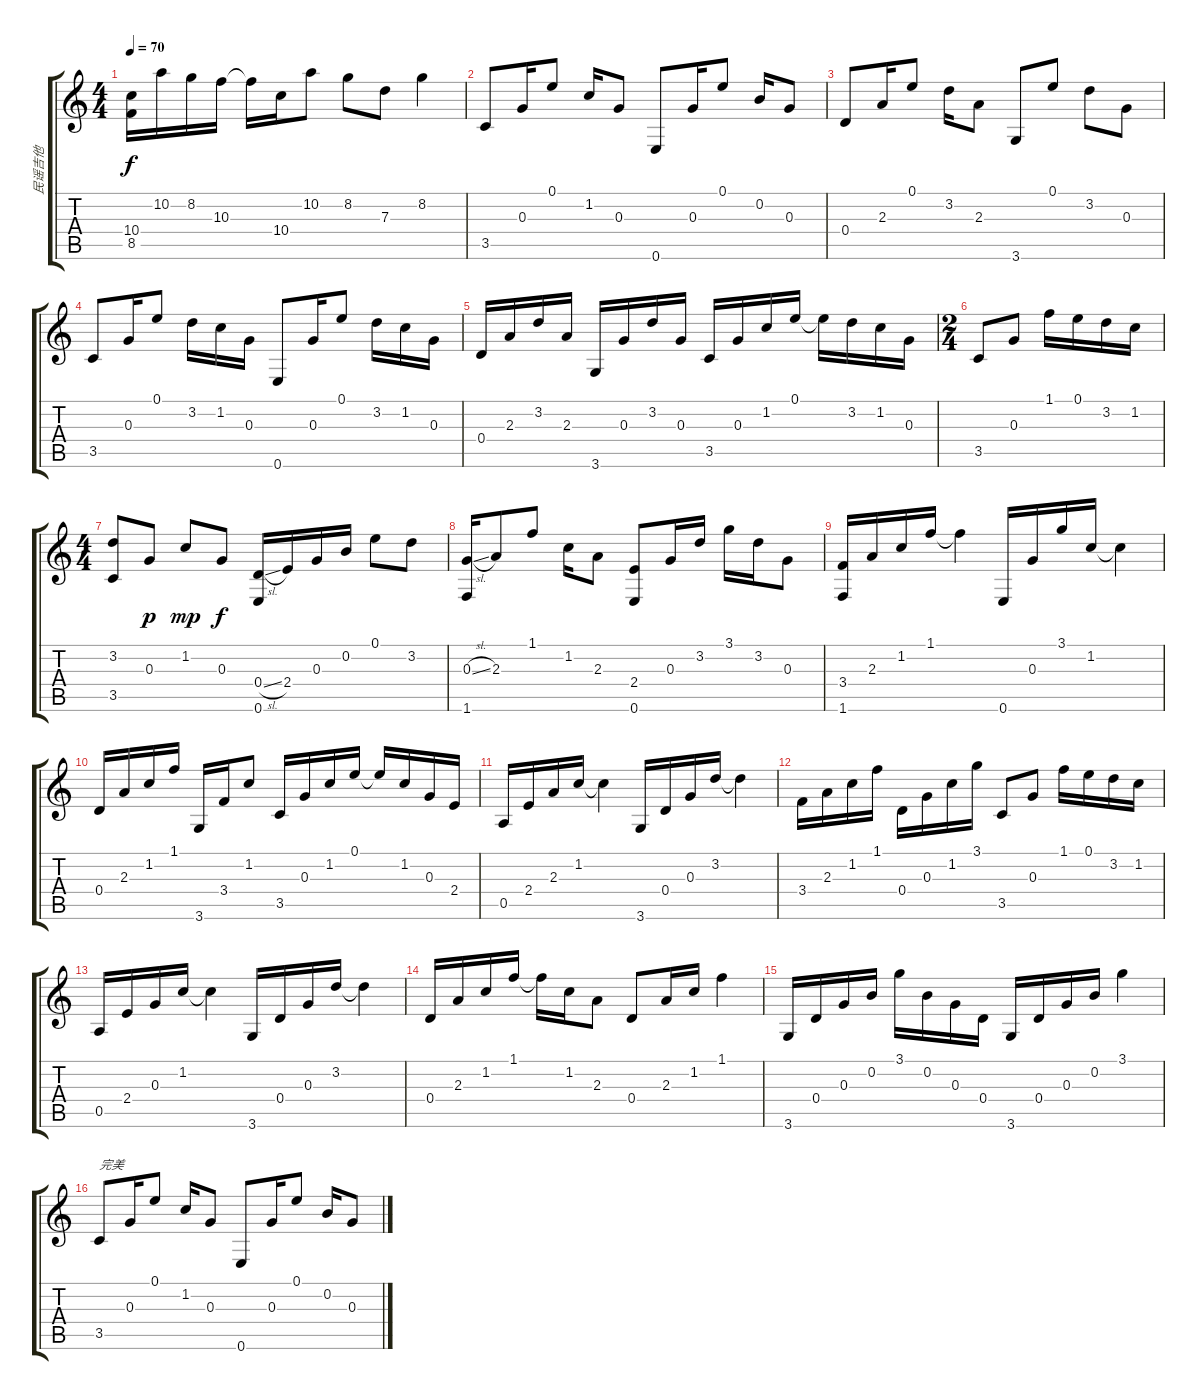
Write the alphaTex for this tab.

\track ("民谣吉他" "民谣吉他") {instrument acousticguitarsteel}
\staff {score tabs}
\tuning (E4 B3 G3 D3 A2 E2) {hide}
\ts (4 4)
\tempo 70
\clef g2
\ks c
(10.4 8.5).16{dy f} 10.2.16 8.2.16 10.3.16 10.3{t}.16 10.4.16 10.2.8 8.2.8 7.3.8 8.2.4 |
3.5.8 0.3.16 0.1.8 1.2.16 0.3.8 0.6.8 0.3.16 0.1.8 0.2.16 0.3.8 |
0.4.8 2.3.16 0.1.8 3.2.16 2.3.8 3.6.8 0.1.8 3.2.8 0.3.8 |
3.5.8 0.3.16 0.1.8 3.2.16 1.2.16 0.3.16 0.6.8 0.3.16 0.1.8 3.2.16 1.2.16 0.3.16 |
0.4.16 2.3.16 3.2.16 2.3.16 3.6.16 0.3.16 3.2.16 0.3.16 3.5.16 0.3.16 1.2.16 0.1.16 0.1{t}.16 3.2.16 1.2.16 0.3.16 |
\ts (2 4)
3.5.8 0.3.8 1.1.16 0.1.16 3.2.16 1.2.16 |
\ts (4 4)
(3.2 3.5).8 0.3.8{dy p} 1.2.8{dy mp} 0.3.8{dy f} (0.4{sl} 0.6).16 2.4.16 0.3.16 0.2.16 0.1.8 3.2.8 |
(0.3{sl} 1.6).16 2.3.8 1.1.8 1.2.16 2.3.8 (2.4 0.6).8 0.3.16 3.2.16 3.1.16 3.2.16 0.3.8 |
(3.4 1.6).16 2.3.16 1.2.16 1.1.16 1.1{t}.4 0.6.16 0.3.16 3.1.16 1.2.16 1.2{t}.4 |
0.4.16 2.3.16 1.2.16 1.1.16 3.6.16 3.4.16 1.2.8 3.5.16 0.3.16{txt ""} 1.2.16 0.1.16 0.1{t}.16 1.2.16 0.3.16 2.4.16 |
0.5.16 2.4.16 2.3.16 1.2.16 1.2{t}.4 3.6.16 0.4.16 0.3.16 3.2.16 3.2{t}.4 |
3.4.16 2.3.16 1.2.16 1.1.16 0.4.16 0.3.16 1.2.16 3.1.16 3.5.8 0.3.8 1.1.16 0.1.16 3.2.16 1.2.16 |
0.5.16 2.4.16 0.3.16 1.2.16 1.2{t}.4 3.6.16 0.4.16 0.3.16 3.2.16 3.2{t}.4 |
0.4.16 2.3.16 1.2.16 1.1.16 1.1{t}.16 1.2.16 2.3.8 0.4.8 2.3.16 1.2.16 1.1.4 |
3.6.16 0.4.16 0.3.16 0.2.16 3.1.16 0.2.16 0.3.16 0.4.16 3.6.16 0.4.16 0.3.16 0.2.16 3.1.4 |
3.5.8{txt "完美"} 0.3.16 0.1.8 1.2.16 0.3.8 0.6.8 0.3.16 0.1.8 0.2.16 0.3.8
